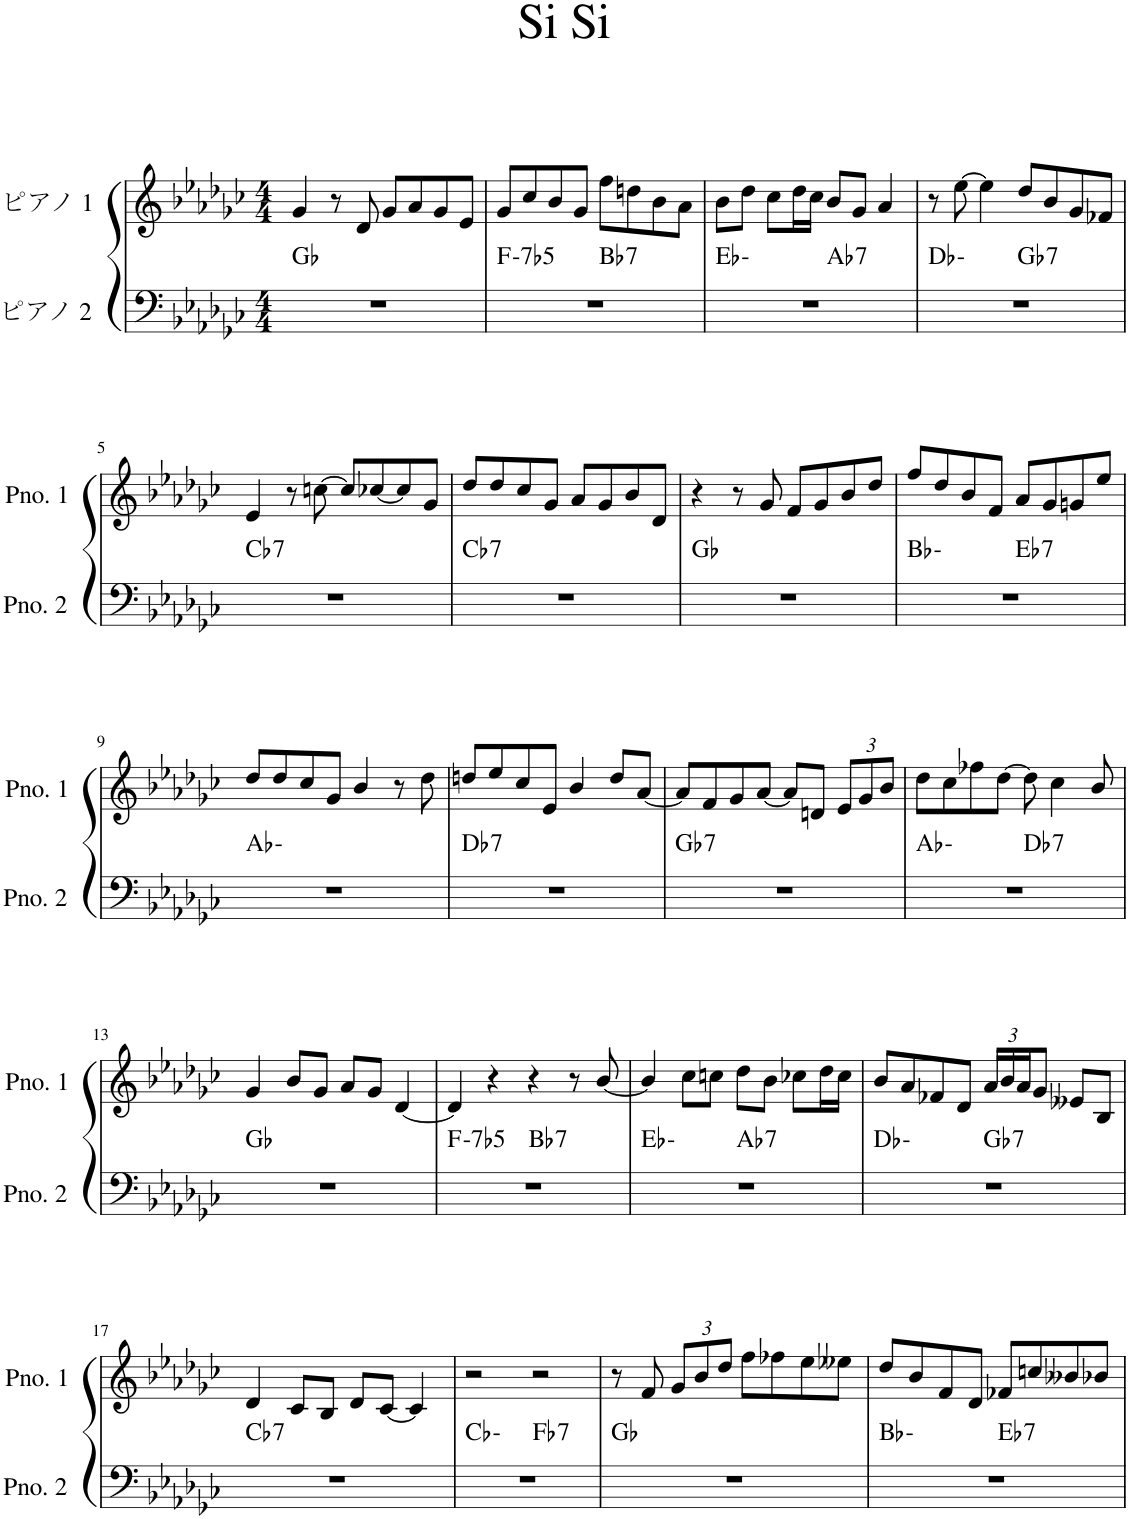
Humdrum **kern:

**kern	**harte	**kern
*part2	*part2	*part1
*staff2	*	*staff1
*I"ピアノ 2	*	*I"ピアノ 1
*clefF4	*	*clefG2
*k[b-e-a-d-g-c-]	*	*k[b-e-a-d-g-c-]
*M4/4	*	*M4/4
=1	=1	=1
1r	Gb:maj	4g-/
.	.	8r
.	.	8d-/
.	.	8g-/L
.	.	8a-/
.	.	8g-/
.	.	8e-/J
=2	=2	=2
!	!LO:H:kt=-7b5	!
*^	*	*
1r	2ryy	F:hdim7	8g-/L
.	.	.	8cc-/
.	.	.	8b-/
.	.	.	8g-/J
!	!	!LO:H:kt=7	!
.	2ryy	Bb:7	8ff\L
.	.	.	8ddn\
.	.	.	8b-\
.	.	.	8a-\J
=3	=3	=3	=3
1r	2ryy	Eb:min	8b-\L
.	.	.	8dd-\J
.	.	.	8cc-\L
.	.	.	16dd-\L
.	.	.	16cc-\JJ
!	!	!LO:H:kt=7	!
.	2ryy	Ab:7	8b-/L
.	.	.	8g-/J
.	.	.	4a-/
=4	=4	=4	=4
1r	2ryy	Db:min	8r
.	.	.	[8ee-\
.	.	.	4ee-\]
!	!	!LO:H:kt=7	!
.	2ryy	Gb:7	8dd-/L
.	.	.	8b-/
.	.	.	8g-/
.	.	.	8f-X/J
!!LO:LB:g=z
=5	=5	=5	=5
!	!	!LO:H:kt=7	!
*v	*v	*	*
1r	Cb:7	4e-/
.	.	8r
.	.	[8ccn\
.	.	8cc/L]
.	.	[8cc-X/
.	.	8cc-/]
.	.	8g-/J
=6	=6	=6
!	!LO:H:kt=7	!
1r	Cb:7	8dd-/L
.	.	8dd-/
.	.	8cc-/
.	.	8g-/J
.	.	8a-/L
.	.	8g-/
.	.	8b-/
.	.	8d-/J
=7	=7	=7
1r	Gb:maj	4r
.	.	8r
.	.	8g-/
.	.	8f/L
.	.	8g-/
.	.	8b-/
.	.	8dd-/J
=8	=8	=8
*^	*	*
1r	2ryy	Bb:min	8ff/L
.	.	.	8dd-/
.	.	.	8b-/
.	.	.	8f/J
!	!	!LO:H:kt=7	!
.	2ryy	Eb:7	8a-/L
.	.	.	8g-/
.	.	.	8gn/
.	.	.	8ee-/J
*v	*v	*	*
!!LO:LB:g=z
=9	=9	=9
1r	Ab:min	8dd-/L
.	.	8dd-/
.	.	8cc-/
.	.	8g-/J
.	.	4b-/
.	.	8r
.	.	8dd-\
=10	=10	=10
!	!LO:H:kt=7	!
1r	Db:7	8ddn/L
.	.	8ee-/
.	.	8cc-/
.	.	8e-/J
.	.	4b-/
.	.	8dd/L
.	.	[8a-/J
=11	=11	=11
!	!LO:H:kt=7	!
1r	Gb:7	8a-/L]
.	.	8f/
.	.	8g-/
.	.	[8a-/J
.	.	8a-/L]
.	.	8dn/J
*	*	*Xbrackettup
.	.	12e-/L
.	.	12g-/
.	.	12b-/J
=12	=12	=12
*^	*	*
1r	2ryy	Ab:min	8dd-\L
.	.	.	8cc-\
.	.	.	8ff-X\
.	.	.	[8dd-\J
!	!	!LO:H:kt=7	!
.	2ryy	Db:7	8dd-\]
.	.	.	4cc-\
.	.	.	8b-/
*v	*v	*	*
!!LO:LB:g=z
=13	=13	=13
1r	Gb:maj	4g-/
.	.	8b-/L
.	.	8g-/J
.	.	8a-/L
.	.	8g-/J
.	.	[4d-/
=14	=14	=14
!	!LO:H:kt=-7b5	!
*^	*	*
1r	2ryy	F:hdim7	4d-/]
.	.	.	4r
!	!	!LO:H:kt=7	!
.	2ryy	Bb:7	4r
.	.	.	8r
.	.	.	[8b-/
=15	=15	=15	=15
1r	2ryy	Eb:min	4b-/]
.	.	.	8cc-\L
.	.	.	8ccn\J
!	!	!LO:H:kt=7	!
.	2ryy	Ab:7	8dd-\L
.	.	.	8b-\J
.	.	.	8cc-X\L
.	.	.	16dd-\L
.	.	.	16cc-\JJ
=16	=16	=16	=16
1r	2ryy	Db:min	8b-/L
.	.	.	8a-/
.	.	.	8f-X/
.	.	.	8d-/J
!	!	!LO:H:kt=7	!
.	2ryy	Gb:7	24a-/LL
.	.	.	24b-/
.	.	.	24a-/J
.	.	.	8g-/J
.	.	.	8e--X/L
.	.	.	8B-/J
!!LO:LB:g=z
=17	=17	=17	=17
!	!	!LO:H:kt=7	!
*v	*v	*	*
1r	Cb:7	4d-/
.	.	8c-/L
.	.	8B-/J
.	.	8d-/L
.	.	[8c-/J
.	.	4c-/]
=18	=18	=18
*^	*	*
1r	2ryy	Cb:min	2r
!	!	!LO:H:kt=7	!
.	2ryy	Fb:7	2r
*v	*v	*	*
=19	=19	=19
1r	Gb:maj	8r
.	.	8f/
.	.	12g-/L
.	.	12b-/
.	.	12dd-/J
.	.	8ff\L
.	.	8ff-X\
.	.	8ee-\
.	.	8ee--X\J
=20	=20	=20
*^	*	*
1r	2ryy	Bb:min	8dd-/L
.	.	.	8b-/
.	.	.	8f/
.	.	.	8d-/J
!	!	!LO:H:kt=7	!
.	2ryy	Eb:7	8f-X/L
.	.	.	8ccn/
.	.	.	8b--X/
.	.	.	8b-X/J
*v	*v	*	*
=	=	=
*-	*-	*-
